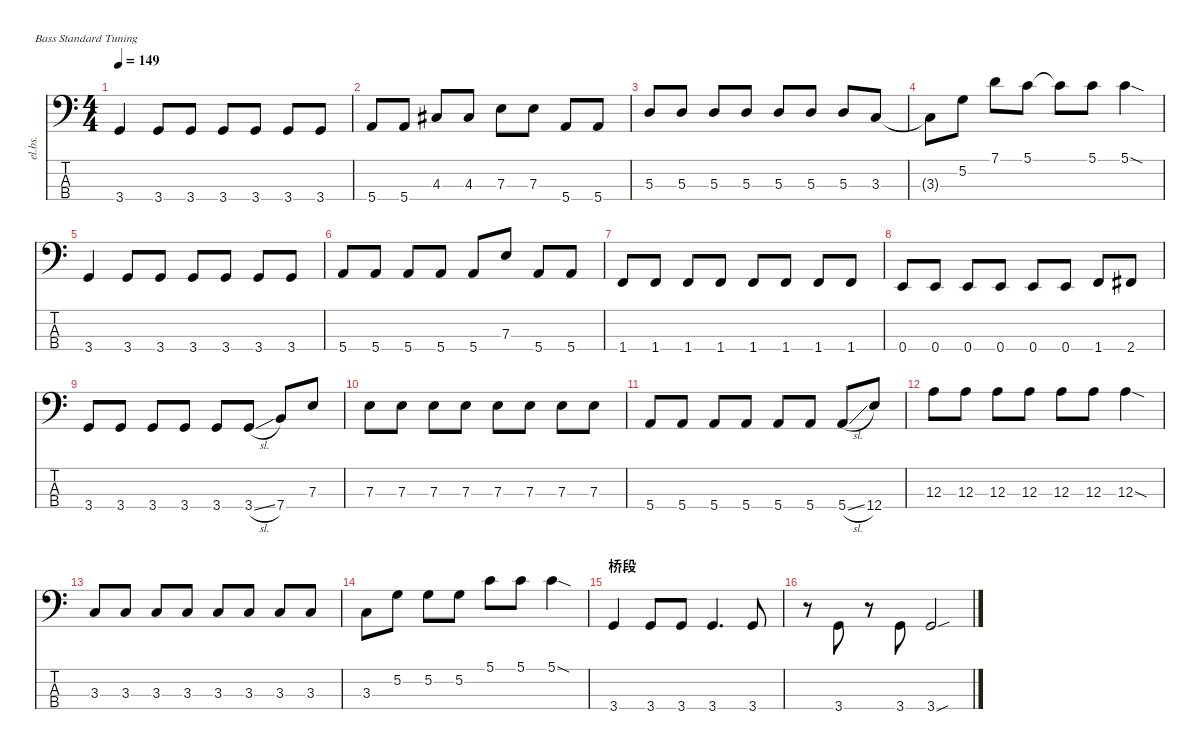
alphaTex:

\defaultSystemsLayout 4
\hideDynamics
\bracketExtendMode nobrackets
\track ("Electric Bass" "el.bs.") {instrument electricbassfinger}
\staff {score tabs}
\tuning (G2 D2 A1 E1)
\ts (4 4)
\tempo 149
\clef f4
\ks c
3.4.4{dy mf beam Up} 3.4.8{beam Up} 3.4.8{beam Up} 3.4.8{beam Up} 3.4.8{beam Up} 3.4.8{beam Up} 3.4.8{beam Up} |
5.4.8{beam Up} 5.4.8{beam Up} 4.3{acc #}.8{beam Up} 4.3{acc #}.8{beam Up} 7.3.8{beam Down} 7.3.8{beam Down} 5.4.8{beam Up} 5.4.8{beam Up} |
5.3.8{beam Up} 5.3.8{beam Up} 5.3.8{beam Up} 5.3.8{beam Up} 5.3.8{beam Up} 5.3.8{beam Up} 5.3.8{beam Up} 3.3.8{beam Up} |
3.3{t}.8{beam Down} 5.2.8{beam Down} 7.1.8{beam Down} 5.1.8{beam Down} 5.1{t}.8{beam Down} 5.1.8{beam Down} 5.1{sod}.4{beam Down} |
3.4.4{beam Up} 3.4.8{beam Up} 3.4.8{beam Up} 3.4.8{beam Up} 3.4.8{beam Up} 3.4.8{beam Up} 3.4.8{beam Up} |
5.4.8{beam Up} 5.4.8{beam Up} 5.4.8{beam Up} 5.4.8{beam Up} 5.4.8{beam Up} 7.3.8{beam Up} 5.4.8{beam Up} 5.4.8{beam Up} |
1.4.8{beam Up} 1.4.8{beam Up} 1.4.8{beam Up} 1.4.8{beam Up} 1.4.8{beam Up} 1.4.8{beam Up} 1.4.8{beam Up} 1.4.8{beam Up} |
0.4.8{beam Up} 0.4.8{beam Up} 0.4.8{beam Up} 0.4.8{beam Up} 0.4.8{beam Up} 0.4.8{beam Up} 1.4.8{beam Up} 2.4{acc #}.8{beam Up} |
3.4.8{beam Up} 3.4.8{beam Up} 3.4.8{beam Up} 3.4.8{beam Up} 3.4.8{beam Up} 3.4{sl}.8{beam Up} 7.4.8{beam Up} 7.3.8{beam Up} |
7.3.8{beam Down} 7.3.8{beam Down} 7.3.8{beam Down} 7.3.8{beam Down} 7.3.8{beam Down} 7.3.8{beam Down} 7.3.8{beam Down} 7.3.8{beam Down} |
5.4.8{beam Up} 5.4.8{beam Up} 5.4.8{beam Up} 5.4.8{beam Up} 5.4.8{beam Up} 5.4.8{beam Up} 5.4{sl}.8{beam Up} 12.4.8{beam Up} |
12.3.8{beam Down} 12.3.8{beam Down} 12.3.8{beam Down} 12.3.8{beam Down} 12.3.8{beam Down} 12.3.8{beam Down} 12.3{sod}.4{beam Down} |
3.3.8{beam Up} 3.3.8{beam Up} 3.3.8{beam Up} 3.3.8{beam Up} 3.3.8{beam Up} 3.3.8{beam Up} 3.3.8{beam Up} 3.3.8{beam Up} |
3.3.8{beam Down} 5.2.8{beam Down} 5.2.8{beam Down} 5.2.8{beam Down} 5.1.8{beam Down} 5.1.8{beam Down} 5.1{sod}.4{beam Down} |
\section ("" "桥段")
3.4.4{beam Up} 3.4.8{beam Up} 3.4.8{beam Up} 3.4.4{d beam Up} 3.4.8{beam Up} |
r.8{beam Down} 3.4.8{beam Up} r.8{beam Down} 3.4.8{beam Up} 3.4{sou}.2{beam Up}
